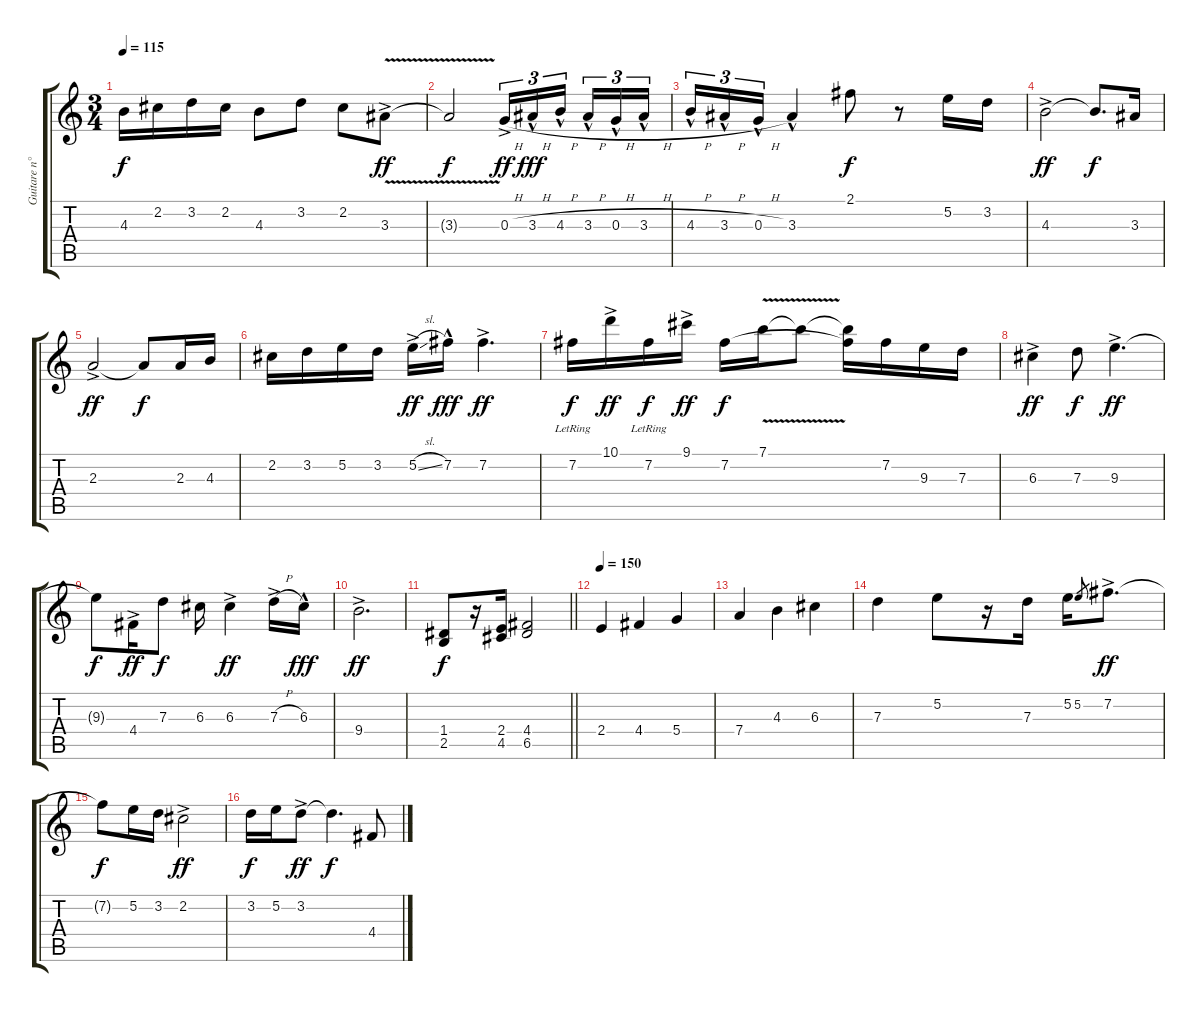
\track ("Guitare n°2" "Guitare n°") {instrument acousticguitarnylon}
\staff {score tabs}
\tuning (E4 B3 G3 D3 A2 E2) {hide}
\ts (3 4)
\tempo 115
\clef g2
\ks c
4.3.16{dy f} 2.2.16 3.2.16 2.2.16 4.3.8 3.2.8 2.2.8 3.3{v ac}.8{dy ff} |
3.3{t}.2{dy f} 0.3{h ac}.16{tu (3 2) dy ff} 3.3{h hac}.16{tu (3 2) dy fff} 4.3{h hac}.16{tu (3 2) beam splitsecondary} 3.3{h hac}.16{tu (3 2)} 0.3{h hac}.16{tu (3 2)} 3.3{h hac}.16{tu (3 2)} |
4.3{h hac}.16{tu (3 2)} 3.3{h hac}.16{tu (3 2)} 0.3{h hac}.16{tu (3 2)} 3.3{hac}.4 2.1.8{dy f} r.8 5.2.16 3.2.16 |
4.3{ac}.2{dy ff} 4.3{t}.8{d dy f} 3.3.16 |
2.3{ac}.2{dy ff} 2.3{t}.8{dy f} 2.3.16 4.3.16 |
2.2.16 3.2.16 5.2.16 3.2.16 5.2{sl ac}.16{dy ff} 7.2{hac}.16{dy fff} 7.2{ac}.4{d dy ff} |
7.2{lr}.16{dy f} 10.1{ac}.16{dy ff} 7.2{lr}.16{dy f} 9.1{ac}.16{dy ff} 7.2.16{dy f} 7.1{v}.16 7.1{t}.8 (7.1{t} 7.2{t}).16 7.2.16 9.3.16 7.3.16 |
6.3{ac}.4{dy ff} 7.3.8{dy f} 9.3{ac}.4{d dy ff} |
9.3{t}.8{dy f} 4.4{ac}.16{dy ff} 7.3.8{dy f} 6.3.16 6.3{ac}.4{dy ff} 7.3{h ac}.16 6.3{hac}.16{dy fff} |
9.4{ac}.2{d dy ff} |
\barLineRight lightlight
(1.4 2.5).8{dy f} r.16 (2.4 4.5).16 (4.4 6.5).2 |
\tempo 150
2.4.4 4.4.4 5.4.4 |
7.4.4 4.3.4 6.3.4 |
7.3.4 5.2.8 r.16 7.3.16 5.2.16 5.2.8{gr} 7.2{ac}.8{d dy ff} |
7.2{t}.8{dy f} 5.2.16 3.2.16 2.2{ac}.2{dy ff} |
3.2.16{dy f} 5.2.16 3.2{ac}.8{dy ff} 3.2{t}.4{d dy f} 4.4.8
